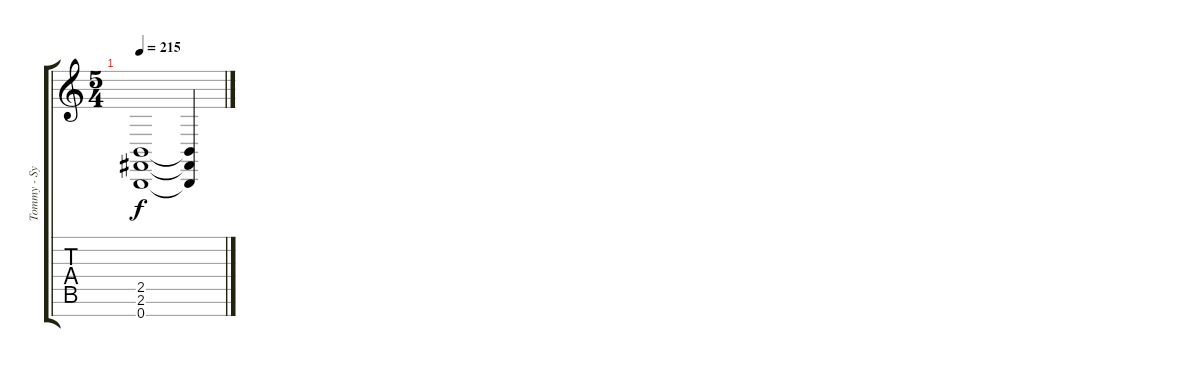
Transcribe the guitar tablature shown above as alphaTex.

\track ("Tommy - Synth" "Tommy - Sy") {instrument stringensemble1}
\staff {score tabs}
\tuning (E4 B3 G3 D3 A2 E2 B1) {hide}
\ts (5 4)
\tempo 215
\clef g2
\ks c
(2.5{t} 2.6{t} 0.7{t}).1{dy f volume 0} (2.5{t} 2.6{t} 0.7{t}).4
